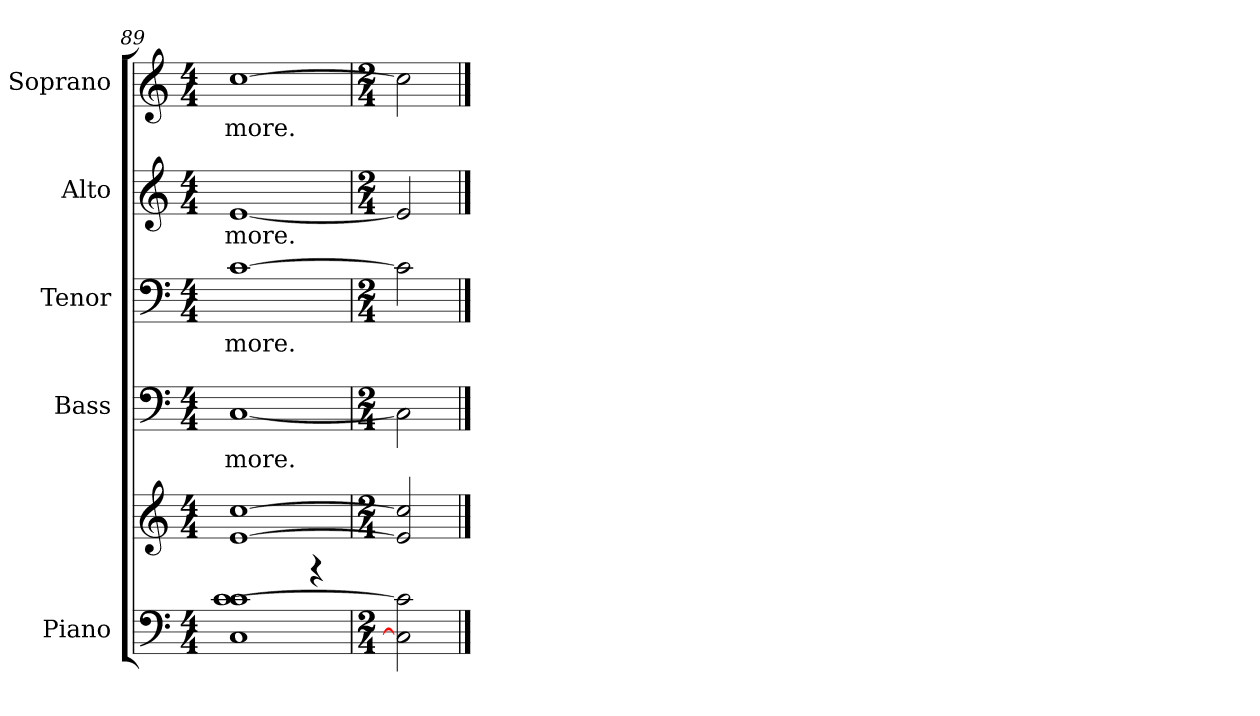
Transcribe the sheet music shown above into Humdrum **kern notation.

**kern	**kern	**kern	**text	**kern	**text	**kern	**text	**kern	**text
*part5	*part5	*part4	*part4	*part3	*part3	*part2	*part2	*part1	*part1
*staff6	*staff5	*staff4	*staff4	*staff3	*staff3	*staff2	*staff2	*staff1	*staff1
*I"Piano	*	*I"Bass	*	*I"Tenor	*	*I"Alto	*	*I"Soprano	*
*I'Pno.	*	*I'B.	*	*I'T.	*	*I'A.	*	*I'S.	*
*clefF4	*clefG2	*clefF4	*	*clefF4	*	*clefG2	*	*clefG2	*
*k[]	*k[]	*k[]	*	*k[]	*	*k[]	*	*k[]	*
*C:	*C:	*C:	*	*C:	*	*C:	*	*C:	*
*M4/4	*M4/4	*M4/4	*	*M4/4	*	*M4/4	*	*M4/4	*
=89	=89	=89	=89	=89	=89	=89	=89	=89	=89
*	*^	*	*	*	*	*	*	*	*
!	!	!	!	!LO:LY:b:color=#000000	!	!	!	!	!	!
!	!	!	!	!	!	!LO:LY:b:color=#000000	!	!	!	!
!	!	!	!	!	!	!	!	!LO:LY:b:color=#000000	!	!
!	!	!	!	!	!	!	!	!	!	!LO:LY:b:color=#000000
1Ci [>1ci 1ci	[<1ei [>1cci	2.ei\yy	[>1Ci	-more.	[>1ci	-more.	[<1ei	-more.	[>1cci	-more.
.	.	4r	.	.	.	.	.	.	.	.
*	*v	*v	*	*	*	*	*	*	*	*
!!LO:PB:g=z
=90	=90	=90	=90	=90	=90	=90	=90	=90	=90
*M2/4	*M2/4	*M2/4	*	*M2/4	*	*M2/4	*	*M2/4	*
2Ci\] 2ci]	2ei/] 2cci]	2Ci\]	.	2ci\]	.	2ei/]	.	2cci\]	.
==	==	==	==	==	==	==	==	==	==
*-	*-	*-	*-	*-	*-	*-	*-	*-	*-
